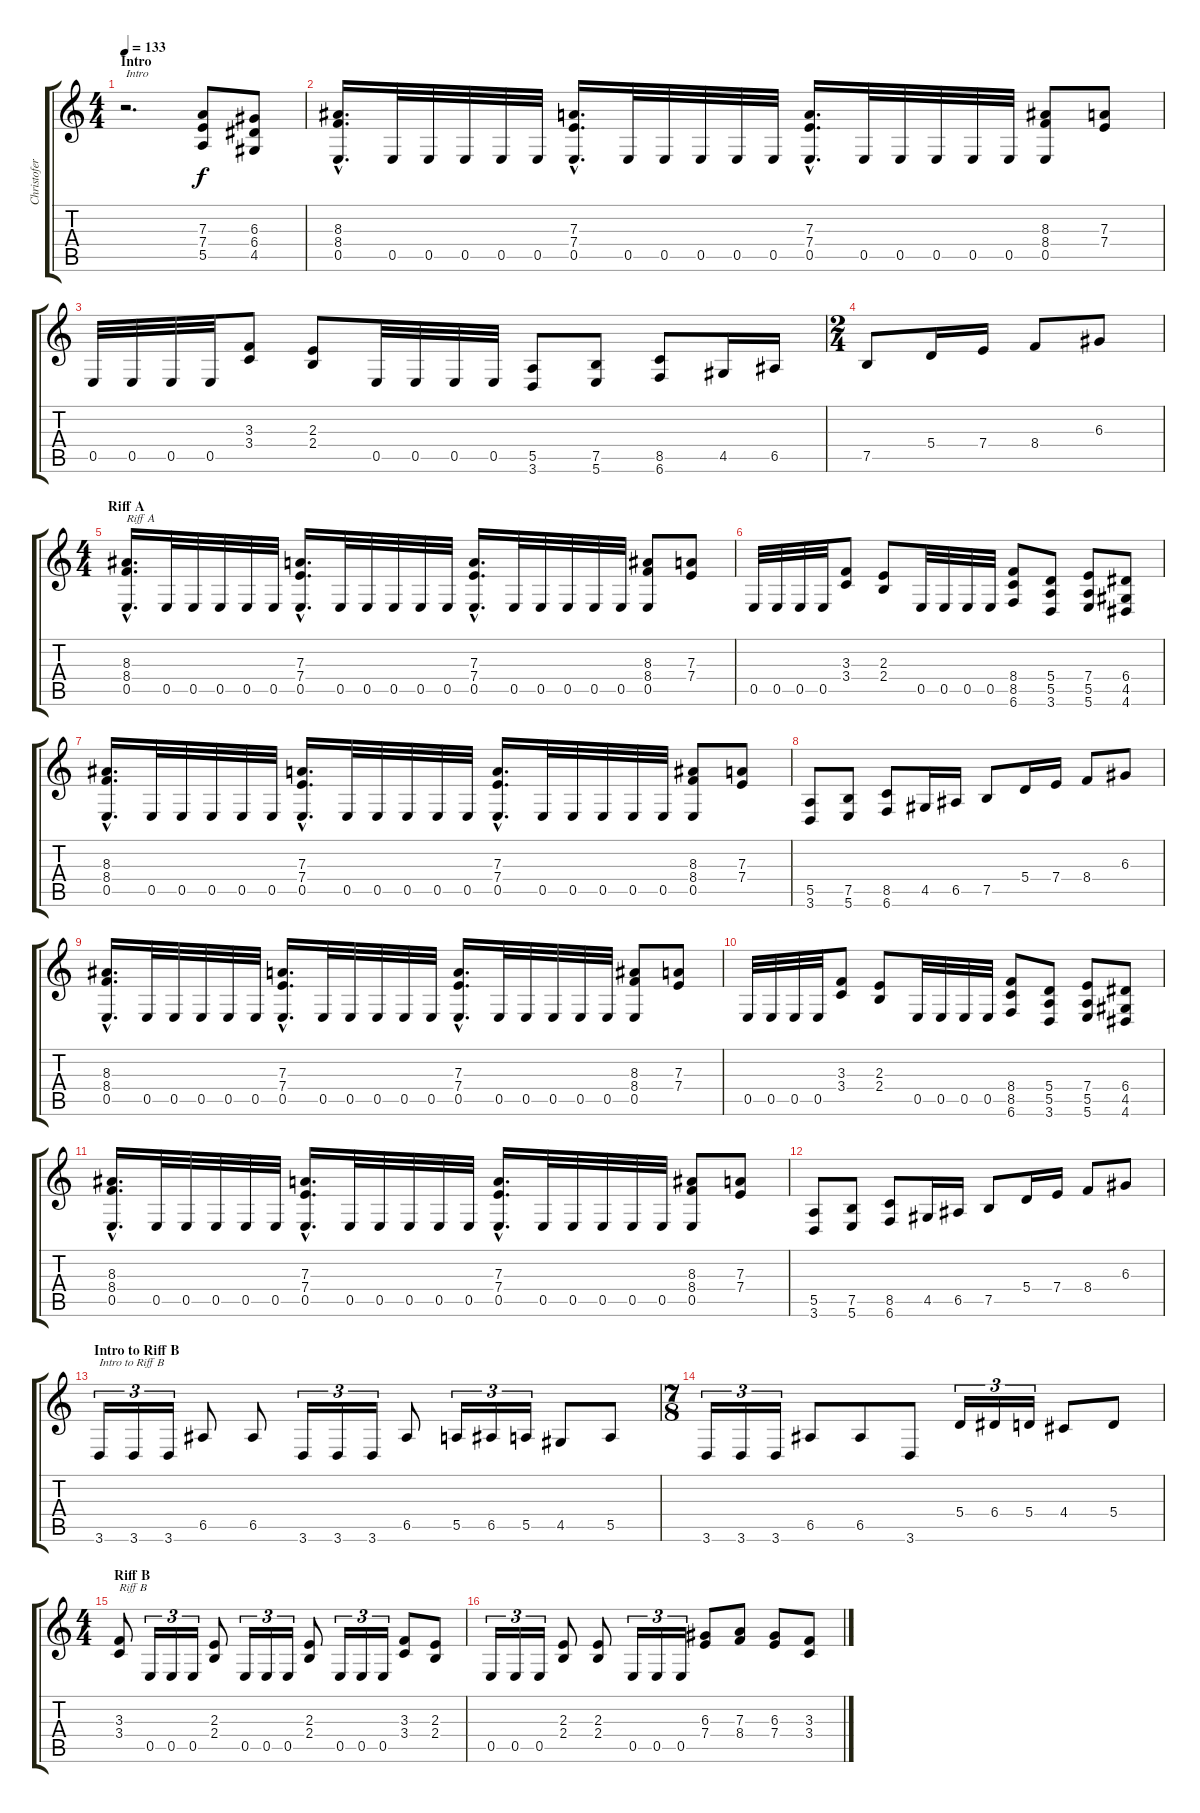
\track ("Christofer" "Christofer") {instrument distortionguitar}
\staff {score tabs}
\tuning (B3 Gb3 D3 A2 E2 B1) {hide}
\ts (4 4)
\section ("" "Intro")
\tempo 133
\clef g2
\ks c
r.2{d txt "Intro" dy f instrument distortionguitar} (7.3 7.4 5.5).8 (6.3 6.4 4.5).8 |
(8.3{hac} 8.4{hac} 0.5{hac}).16{d} 0.5.32 0.5.32 0.5.32 0.5.32 0.5.32 (7.3{hac} 7.4{hac} 0.5{hac}).16{d} 0.5.32 0.5.32 0.5.32 0.5.32 0.5.32 (7.3{hac} 7.4{hac} 0.5{hac}).16{d} 0.5.32 0.5.32 0.5.32 0.5.32 0.5.32 (8.3 8.4 0.5).8 (7.3 7.4).8 |
0.5.32 0.5.32 0.5.32 0.5.32 (3.3 3.4).8 (2.3 2.4).8 0.5.32 0.5.32 0.5.32 0.5.32 (5.5 3.6).8 (7.5 5.6).8 (8.5 6.6).8 4.5.16 6.5.16 |
\ts (2 4)
7.5.8 5.4.16 7.4.16 8.4.8 6.3.8 |
\ts (4 4)
\section ("" "Riff A")
(8.3{hac} 8.4{hac} 0.5{hac}).16{d txt "Riff A"} 0.5.32 0.5.32 0.5.32 0.5.32 0.5.32 (7.3{hac} 7.4{hac} 0.5{hac}).16{d} 0.5.32 0.5.32 0.5.32 0.5.32 0.5.32 (7.3{hac} 7.4{hac} 0.5{hac}).16{d} 0.5.32 0.5.32 0.5.32 0.5.32 0.5.32 (8.3 8.4 0.5).8 (7.3 7.4).8 |
0.5.32 0.5.32 0.5.32 0.5.32 (3.3 3.4).8 (2.3 2.4).8 0.5.32 0.5.32 0.5.32 0.5.32 (8.4 8.5 6.6).8 (5.4 5.5 3.6).8 (7.4 5.5 5.6).8 (6.4 4.5 4.6).8 |
(8.3{hac} 8.4{hac} 0.5{hac}).16{d} 0.5.32 0.5.32 0.5.32 0.5.32 0.5.32 (7.3{hac} 7.4{hac} 0.5{hac}).16{d} 0.5.32 0.5.32 0.5.32 0.5.32 0.5.32 (7.3{hac} 7.4{hac} 0.5{hac}).16{d} 0.5.32 0.5.32 0.5.32 0.5.32 0.5.32 (8.3 8.4 0.5).8 (7.3 7.4).8 |
(5.5 3.6).8 (7.5 5.6).8 (8.5 6.6).8 4.5.16 6.5.16 7.5.8 5.4.16 7.4.16 8.4.8 6.3.8 |
(8.3{hac} 8.4{hac} 0.5{hac}).16{d} 0.5.32 0.5.32 0.5.32 0.5.32 0.5.32 (7.3{hac} 7.4{hac} 0.5{hac}).16{d} 0.5.32 0.5.32 0.5.32 0.5.32 0.5.32 (7.3{hac} 7.4{hac} 0.5{hac}).16{d} 0.5.32 0.5.32 0.5.32 0.5.32 0.5.32 (8.3 8.4 0.5).8 (7.3 7.4).8 |
0.5.32 0.5.32 0.5.32 0.5.32 (3.3 3.4).8 (2.3 2.4).8 0.5.32 0.5.32 0.5.32 0.5.32 (8.4 8.5 6.6).8 (5.4 5.5 3.6).8 (7.4 5.5 5.6).8 (6.4 4.5 4.6).8 |
(8.3{hac} 8.4{hac} 0.5{hac}).16{d} 0.5.32 0.5.32 0.5.32 0.5.32 0.5.32 (7.3{hac} 7.4{hac} 0.5{hac}).16{d} 0.5.32 0.5.32 0.5.32 0.5.32 0.5.32 (7.3{hac} 7.4{hac} 0.5{hac}).16{d} 0.5.32 0.5.32 0.5.32 0.5.32 0.5.32 (8.3 8.4 0.5).8 (7.3 7.4).8 |
(5.5 3.6).8 (7.5 5.6).8 (8.5 6.6).8 4.5.16 6.5.16 7.5.8 5.4.16 7.4.16 8.4.8 6.3.8 |
\section ("" "Intro to Riff B")
3.6.16{tu (3 2) txt "Intro to Riff B"} 3.6.16{tu (3 2)} 3.6.16{tu (3 2)} 6.5.8 6.5.8 3.6.16{tu (3 2)} 3.6.16{tu (3 2)} 3.6.16{tu (3 2)} 6.5.8 5.5.16{tu (3 2)} 6.5.16{tu (3 2)} 5.5.16{tu (3 2)} 4.5.8 5.5.8 |
\ts (7 8)
3.6.16{tu (3 2)} 3.6.16{tu (3 2)} 3.6.16{tu (3 2)} 6.5.8 6.5.8 3.6.8 5.4.16{tu (3 2)} 6.4.16{tu (3 2)} 5.4.16{tu (3 2)} 4.4.8 5.4.8 |
\ts (4 4)
\section ("" "Riff B")
(3.3 3.4).8{txt "Riff B"} 0.5.16{tu (3 2)} 0.5.16{tu (3 2)} 0.5.16{tu (3 2)} (2.3 2.4).8 0.5.16{tu (3 2)} 0.5.16{tu (3 2)} 0.5.16{tu (3 2)} (2.3 2.4).8 0.5.16{tu (3 2)} 0.5.16{tu (3 2)} 0.5.16{tu (3 2)} (3.3 3.4).8 (2.3 2.4).8 |
0.5.16{tu (3 2)} 0.5.16{tu (3 2)} 0.5.16{tu (3 2)} (2.3 2.4).8 (2.3 2.4).8 0.5.16{tu (3 2)} 0.5.16{tu (3 2)} 0.5.16{tu (3 2)} (6.3 7.4).8 (7.3 8.4).8 (6.3 7.4).8 (3.3 3.4).8
